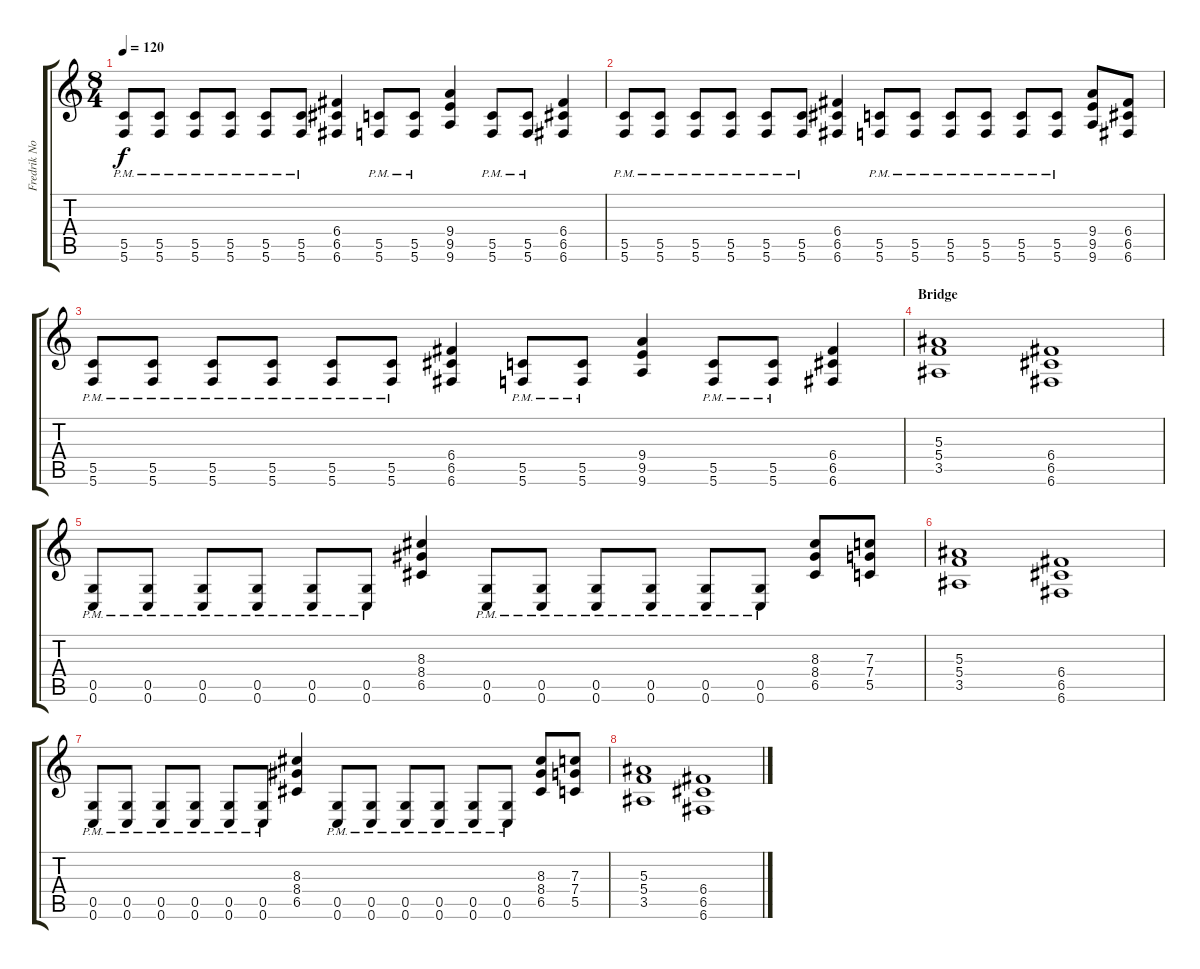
\track ("Fredrik Norstrom - Rhytm" "Fredrik No") {instrument distortionguitar}
\staff {score tabs}
\tuning (D4 A3 F3 C3 G2 C2) {hide}
\ts (8 4)
\tempo 120
\clef g2
\ks c
(5.5{pm} 5.6{pm}).8{dy f} (5.5{pm} 5.6{pm}).8 (5.5{pm} 5.6{pm}).8 (5.5{pm} 5.6{pm}).8 (5.5{pm} 5.6{pm}).8 (5.5{pm} 5.6{pm}).8 (6.4 6.5 6.6).4 (5.5{pm} 5.6{pm}).8 (5.5{pm} 5.6{pm}).8 (9.4 9.5 9.6).4 (5.5{pm} 5.6{pm}).8 (5.5{pm} 5.6{pm}).8 (6.4 6.5 6.6).4 |
(5.5{pm} 5.6{pm}).8 (5.5{pm} 5.6{pm}).8 (5.5{pm} 5.6{pm}).8 (5.5{pm} 5.6{pm}).8 (5.5{pm} 5.6{pm}).8 (5.5{pm} 5.6{pm}).8 (6.4 6.5 6.6).4 (5.5{pm} 5.6{pm}).8 (5.5{pm} 5.6{pm}).8 (5.5{pm} 5.6{pm}).8 (5.5{pm} 5.6{pm}).8 (5.5{pm} 5.6{pm}).8 (5.5{pm} 5.6{pm}).8 (9.4 9.5 9.6).8 (6.4 6.5 6.6).8 |
(5.5{pm} 5.6{pm}).8 (5.5{pm} 5.6{pm}).8 (5.5{pm} 5.6{pm}).8 (5.5{pm} 5.6{pm}).8 (5.5{pm} 5.6{pm}).8 (5.5{pm} 5.6{pm}).8 (6.4 6.5 6.6).4 (5.5{pm} 5.6{pm}).8 (5.5{pm} 5.6{pm}).8 (9.4 9.5 9.6).4 (5.5{pm} 5.6{pm}).8 (5.5{pm} 5.6{pm}).8 (6.4 6.5 6.6).4 |
\section ("" "Bridge")
(5.3 5.4 3.5).1 (6.4 6.5 6.6).1 |
(0.5{pm} 0.6{pm}).8 (0.5{pm} 0.6{pm}).8 (0.5{pm} 0.6{pm}).8 (0.5{pm} 0.6{pm}).8 (0.5{pm} 0.6{pm}).8 (0.5{pm} 0.6{pm}).8 (8.3 8.4 6.5).4 (0.5{pm} 0.6{pm}).8 (0.5{pm} 0.6{pm}).8 (0.5{pm} 0.6{pm}).8 (0.5{pm} 0.6{pm}).8 (0.5{pm} 0.6{pm}).8 (0.5{pm} 0.6{pm}).8 (8.3 8.4 6.5).8 (7.3 7.4 5.5).8 |
(5.3 5.4 3.5).1 (6.4 6.5 6.6).1 |
(0.5{pm} 0.6{pm}).8 (0.5{pm} 0.6{pm}).8 (0.5{pm} 0.6{pm}).8 (0.5{pm} 0.6{pm}).8 (0.5{pm} 0.6{pm}).8 (0.5{pm} 0.6{pm}).8 (8.3 8.4 6.5).4 (0.5{pm} 0.6{pm}).8 (0.5{pm} 0.6{pm}).8 (0.5{pm} 0.6{pm}).8 (0.5{pm} 0.6{pm}).8 (0.5{pm} 0.6{pm}).8 (0.5{pm} 0.6{pm}).8 (8.3 8.4 6.5).8 (7.3 7.4 5.5).8 |
(5.3 5.4 3.5).1 (6.4 6.5 6.6).1
